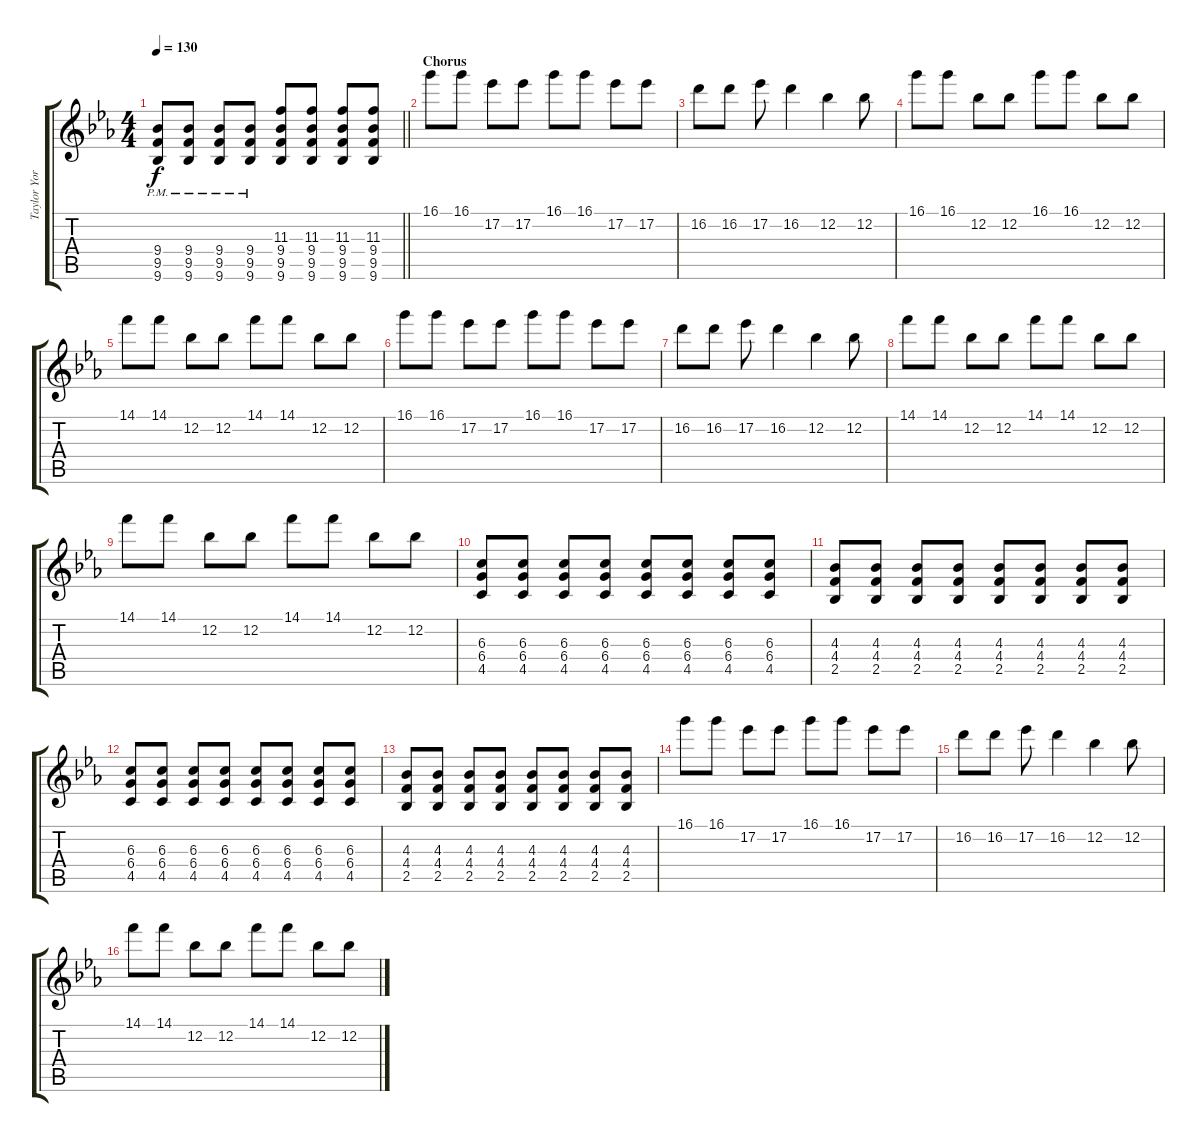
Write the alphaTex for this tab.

\track ("Taylor York (Guitar)" "Taylor Yor") {instrument overdrivenguitar}
\staff {score tabs}
\tuning (Eb4 Bb3 Gb3 Db3 Ab2 Db2) {hide}
\ts (4 4)
\tempo 130
\clef g2
\barLineRight lightlight
\ks eb
(9.4{pm} 9.5{pm} 9.6{pm}).8{dy f} (9.4{pm} 9.5{pm} 9.6{pm}).8 (9.4{pm} 9.5{pm} 9.6{pm}).8 (9.4{pm} 9.5{pm} 9.6{pm}).8 (11.3 9.4 9.5 9.6).8 (11.3 9.4 9.5 9.6).8 (11.3 9.4 9.5 9.6).8 (11.3 9.4 9.5 9.6).8 |
\section ("" "Chorus")
16.1.8 16.1.8 17.2.8 17.2.8 16.1.8 16.1.8 17.2.8 17.2.8 |
16.2.8 16.2.8 17.2.8 16.2.4 12.2.4 12.2.8 |
16.1.8 16.1.8 12.2.8 12.2.8 16.1.8 16.1.8 12.2.8 12.2.8 |
14.1.8 14.1.8 12.2.8 12.2.8 14.1.8 14.1.8 12.2.8 12.2.8 |
16.1.8 16.1.8 17.2.8 17.2.8 16.1.8 16.1.8 17.2.8 17.2.8 |
16.2.8 16.2.8 17.2.8 16.2.4 12.2.4 12.2.8 |
14.1.8 14.1.8 12.2.8 12.2.8 14.1.8 14.1.8 12.2.8 12.2.8 |
14.1.8 14.1.8 12.2.8 12.2.8 14.1.8 14.1.8 12.2.8 12.2.8 |
(6.3 6.4 4.5).8 (6.3 6.4 4.5).8 (6.3 6.4 4.5).8 (6.3 6.4 4.5).8 (6.3 6.4 4.5).8 (6.3 6.4 4.5).8 (6.3 6.4 4.5).8 (6.3 6.4 4.5).8 |
(4.3 4.4 2.5).8 (4.3 4.4 2.5).8 (4.3 4.4 2.5).8 (4.3 4.4 2.5).8 (4.3 4.4 2.5).8 (4.3 4.4 2.5).8 (4.3 4.4 2.5).8 (4.3 4.4 2.5).8 |
(6.3 6.4 4.5).8 (6.3 6.4 4.5).8 (6.3 6.4 4.5).8 (6.3 6.4 4.5).8 (6.3 6.4 4.5).8 (6.3 6.4 4.5).8 (6.3 6.4 4.5).8 (6.3 6.4 4.5).8 |
(4.3 4.4 2.5).8 (4.3 4.4 2.5).8 (4.3 4.4 2.5).8 (4.3 4.4 2.5).8 (4.3 4.4 2.5).8 (4.3 4.4 2.5).8 (4.3 4.4 2.5).8 (4.3 4.4 2.5).8 |
16.1.8 16.1.8 17.2.8 17.2.8 16.1.8 16.1.8 17.2.8 17.2.8 |
16.2.8 16.2.8 17.2.8 16.2.4 12.2.4 12.2.8 |
14.1.8 14.1.8 12.2.8 12.2.8 14.1.8 14.1.8 12.2.8 12.2.8
